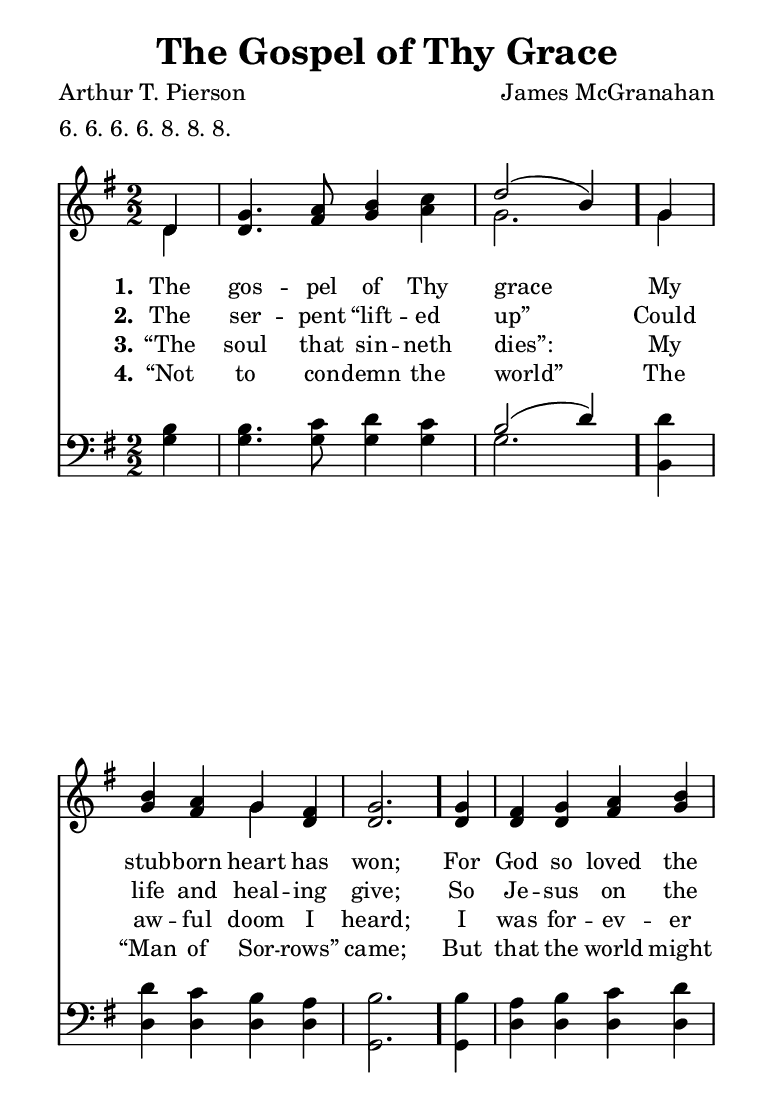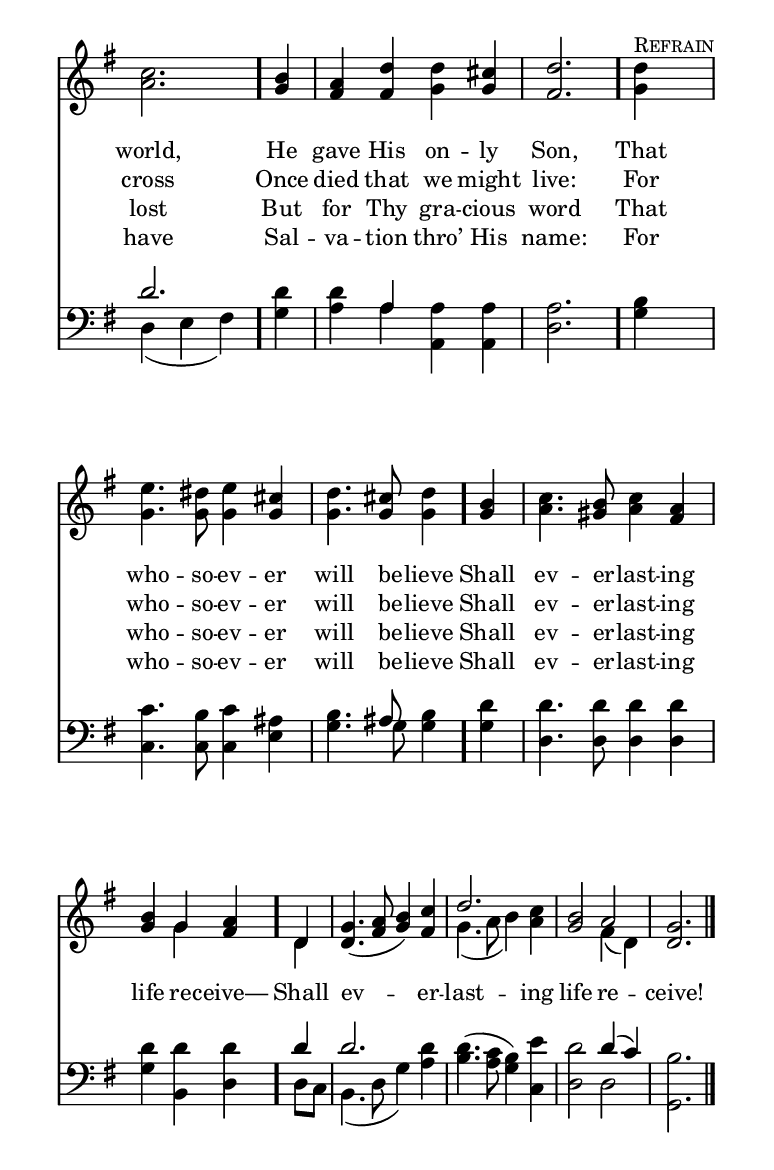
\include "common/global.ily"
\paper {
  \include "common/paper.ily"
}

\header{
  %gospel
  hymnnumber = "40"
  title = "The Gospel of Thy Grace"
  tunename = ""
  meter = "6. 6. 6. 6. 8. 8. 8." % original has 6. 6. 6. 6. 8. 8.
  poet = "Arthur T. Pierson" % see https://hymnary.org/text/the_gospel_of_thy_grace
  composer = "James McGranahan" % see https://hymnary.org/tune/the_gospel_of_thy_grace_mcgranahan
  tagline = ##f
}

% for fermata in MIDI
ta = { \tempo 4=90 }
tb = { \tempo 4=45 }

lyricsInvis = { \override LyricText.stencil = ##f \override LyricHyphen.stencil = ##f }
lyricsVis = { \revert LyricText.stencil \revert LyricHyphen.stencil }

patternAA = { c4 | c4. c8 c4 c4 | c2( c4) }
patternAB = { c4 | c4. c8 c4 c4 | c2.     }
patternBA = { c4 | c4 c4 c4 c4 | c2.        }
patternBB = { c4 | c4 c4 c4 c4 | c4( c4 c4) }
patternCA = { c4 | c4. c8 c4 c4 | c4. c8 c4 }
patternCB = { c4 | c4. c8 c4 c4 | c4  c4 c4 }
patternDA = { c4      | c4.( c8 c4) c4 | c2.         c4 | c2 c2      | c2. }
patternDB = { c4      | c4.( c8 c4) c4 | c4.( c8 c4) c4 | c2 c4( c4) | c2. }
patternDC = { c4      | c2.         c4 | c4.( c8 c4) c4 | c2 c4( c4) | c2. }
patternDD = { c8[ c8] | c4.( c8 c4) c4 | c4.( c8 c4) c4 | c2 c2      | c2. }

global = {
  \include "common/overrides.ily"
  \override Staff.TimeSignature.style = #'numbered
  \time 2/2
  \override Score.MetronomeMark.transparent = ##t % hide all fermata changes too
  \ta
  \key g \major
  \partial 4
  \autoBeamOff
}

notesSoprano = {
\global
\relative c' {

  \changePitch \patternAA { d | g a b c | d b }
  \changePitch \patternBA { g | b a g fis | g }
  \changePitch \patternBA { g | fis g a b | c }
  \changePitch \patternBA { b | a d d cis | d }

  << s^\markup { \small \caps "Refrain" }
  \changePitch \patternCA { d | e dis e cis | d cis d } >>
  \changePitch \patternCB { b | c b c a | b g a }
  \changePitch \patternDA { d, | g a b c | d c | b a | g }

  \bar "|."

}
}

notesAlto = {
\global
\relative e' {

  \changePitch \patternAB { d | d fis g a | g }
  \changePitch \patternBA { g | g fis g d | d }
  \changePitch \patternBA { d | d d fis g | a }
  \changePitch \patternBA { g | fis fis g g | fis }

  \changePitch \patternCA { g | g g g g | g g g }
  \changePitch \patternCB { g | a gis a fis | g g fis }
  \changePitch \patternDB { d | d fis g fis | g a b a | g fis d | d }

}
}

notesTenor = {
\global
\relative a {

  \changePitch \patternAA { b | b c d c | b d }
  \changePitch \patternBA { d | d c b a | b }
  \changePitch \patternBA { b | a b c d | d }
  \changePitch \patternBA { d | d a a a | a }

  \changePitch \patternCA { b | c b c ais | b ais b }
  \changePitch \patternCB { d | d d d d | d d d }
  \changePitch \patternDC { d | d d | d c b e | d d c | b }

}
}

notesBass = {
\global
\relative f {

  \changePitch \patternAB { g | g g g g | g  }
  \changePitch \patternBA { b, | d d d d | g, }
  \changePitch \patternBB { g | d' d d d | d e fis }
  \changePitch \patternBA { g | a a a, a | d }

  \changePitch \patternCA { g | c, c c e | g g g }
  \changePitch \patternCB { g | d d d d | g b, d }
  \changePitch \patternDD { d c | b d g a | b a g c, | d d | g, }

}
}

RefrainA = \lyricmode {

That who -- so -- ev -- er will be -- lieve \bar "."
Shall ev -- er -- last -- ing \break life re -- ceive— \bar "." % \break is appropriate in letter version as well as eogsized
Shall ev -- er -- last -- ing life re -- ceive!

}

RefrainB = \lyricmode {

For who -- so -- ev -- er will be -- lieve \bar "."
Shall ev -- er -- last -- ing %{HIDE>%} \lyricsInvis %{<HIDE%} life re -- ceive— \bar "."
Shall ev -- er -- last -- ing life re -- ceive! %{HIDE>%} \lyricsVis %{<HIDE%}

}

RefrainC = \lyricmode {

That who -- so -- ev -- er will be -- lieve \bar "."
Shall ev -- er -- last -- ing %{HIDE>%} \lyricsInvis %{<HIDE%} life re -- ceive— \bar "."
Shall ev -- er -- last -- ing life re -- ceive! %{HIDE>%} \lyricsVis %{<HIDE%}

}

RefrainD = \lyricmode {

For who -- so -- ev -- er will be -- lieve \bar "."
Shall ev -- er -- last -- ing %{HIDE>%} \lyricsInvis %{<HIDE%} life re -- ceive— \bar "."
Shall ev -- er -- last -- ing life re -- ceive! %{HIDE>%} \lyricsVis %{<HIDE%}

}

wordsA = \lyricmode {
\set stanza = "1."

The gos -- pel of Thy grace \bar "."
My stub -- born heart has won; \bar "." \eogbreak
For God so loved the world, \bar "."
He gave His on -- ly Son, \bar "." \eogbreak
\RefrainA

}

wordsB = \lyricmode {
\set stanza = "2."

The ser -- pent “lift -- ed up”
Could life and heal -- ing give;
So Je -- sus on the cross
Once died that we might live:
\RefrainB

}

wordsC = \lyricmode {
\set stanza = "3."

“The soul that sin -- neth dies”:
My aw -- ful doom I heard;
I was for -- ev -- er lost
But for Thy gra -- cious word
\RefrainC

}

wordsD = \lyricmode {
\set stanza = "4."

“Not to con -- demn the world”
The “Man of Sor -- rows” came;
But that the world might have
Sal -- va -- tion thro’ His name:
\RefrainD

}

\score {
  \context ChoirStaff <<
    \context Staff = upper <<
      \set Staff.autoBeaming = ##f
      \set ChoirStaff.systemStartDelimiter = #'SystemStartBar
      \set ChoirStaff.printPartCombineTexts = ##f
      \partcombine #'(2 . 11) \notesSoprano \notesAlto
      \context NullVoice = sopranos { \voiceOne << \notesSoprano >> }
      \context Lyrics = one   \lyricsto sopranos \wordsA
      \context Lyrics = two   \lyricsto sopranos \wordsB
      \context Lyrics = three \lyricsto sopranos \wordsC
      \context Lyrics = four  \lyricsto sopranos \wordsD
    >>
    \context Staff = men <<
      \set Staff.autoBeaming = ##f
      \clef bass
      \set ChoirStaff.printPartCombineTexts = ##f
      \partcombine #'(2 . 11) \notesTenor \notesBass
    >>
  >>
  \layout {
    \include "common/layout.ily"
  }
  #(cond ((ly:get-option 'eog-midi-permitted) #{ \midi{
    \include "common/midi.ily"
  } #}))
}

\version "2.19.49"  % necessary for upgrading to future LilyPond versions.

% vi:set et ts=2 sw=2 ai nocindent syntax=lilypond:
